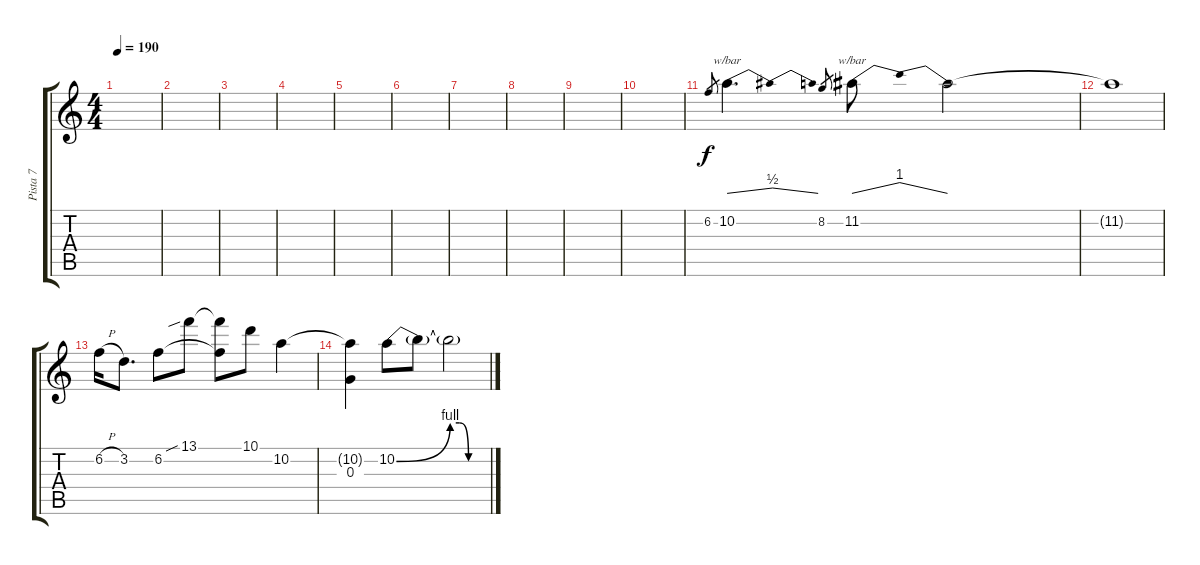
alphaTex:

\track ("Pista 7" "Pista 7") {instrument overdrivenguitar}
\staff {score tabs}
\tuning (E4 B3 G3 D3 A2 E2) {hide}
\ts (4 4)
\tempo 190
\clef g2
\ks c
|
|
|
|
|
|
|
|
|
|
6.2.8{gr} 10.2.4{d tbe (dip default 0 0 30 2 60 0)} 8.2.8{gr} 11.2.8{tbe (dip default 0 0 30 4 60 0)} 11.2{t}.2 |
11.2{t}.1 |
6.2{h}.16 3.2.8{d} 6.2.8 13.1{sib}.8 (13.1{t} 6.2{t}).8 10.1.8 10.2.4 |
(10.2{t} 0.3).4 10.2{be (bend 0 0 60 4)}.8 10.2{t}.8 10.2{be (custom 0 4 15 4 30 0 60 0) t}.2
